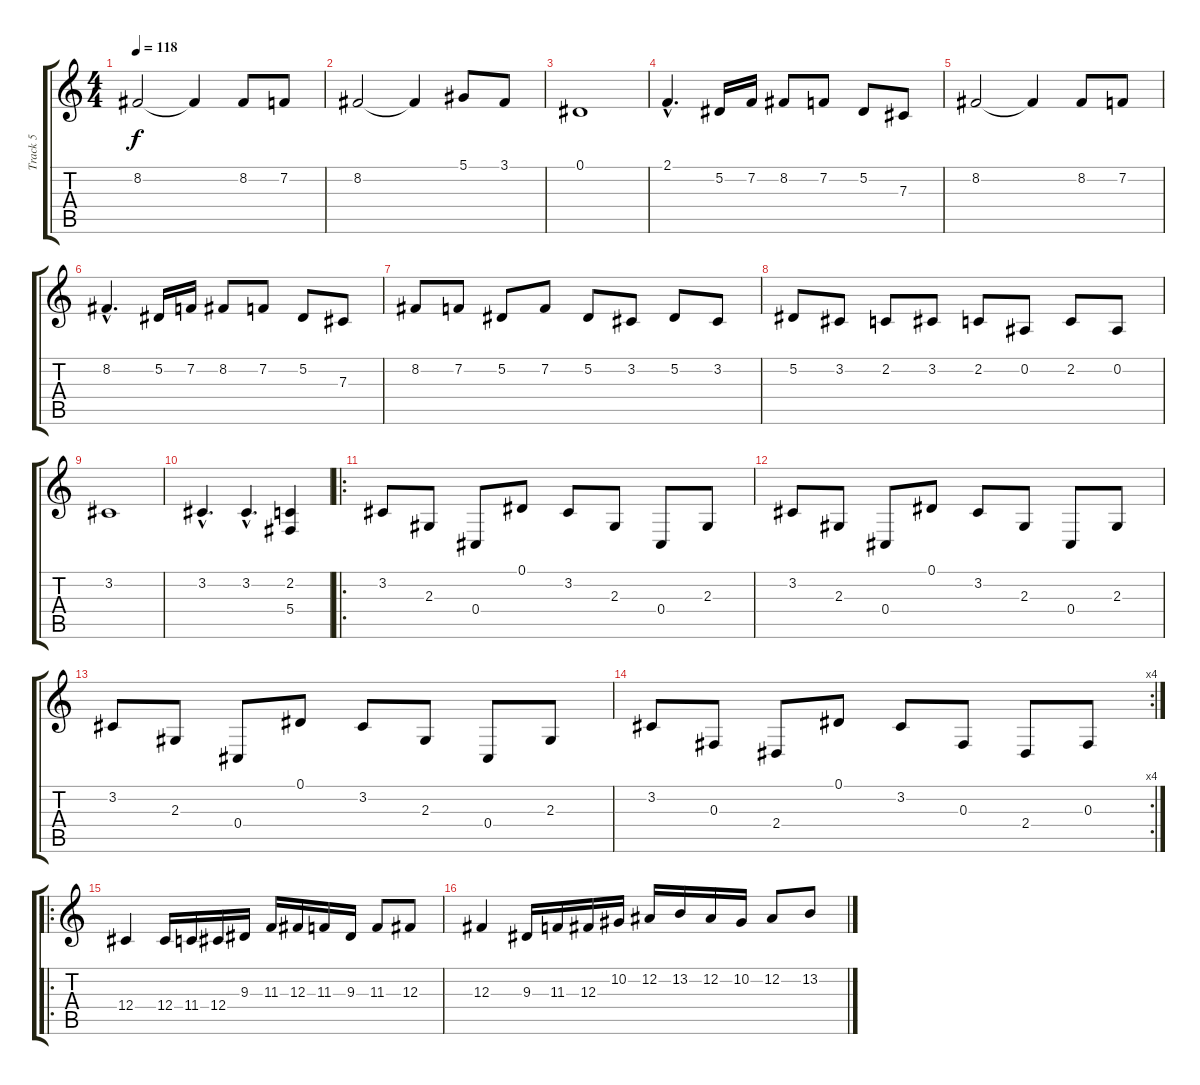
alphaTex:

\track ("Track 5" "Track 5") {instrument seashore}
\staff {score tabs}
\tuning (Eb4 Bb3 Gb3 Db3 Ab2 Eb2) {hide}
\ts (4 4)
\tempo 118
\clef g2
\ks c
8.2.2{dy f} 8.2{t}.4 8.2.8 7.2.8 |
8.2.2 8.2{t}.4 5.1.8 3.1.8 |
0.1.1 |
2.1{hac}.4{d} 5.2.16 7.2.16 8.2.8 7.2.8 5.2.8 7.3.8 |
8.2.2 8.2{t}.4 8.2.8 7.2.8 |
8.2{hac}.4{d} 5.2.16 7.2.16 8.2.8 7.2.8 5.2.8 7.3.8 |
8.2.8 7.2.8 5.2.8 7.2.8 5.2.8 3.2.8 5.2.8 3.2.8 |
5.2.8 3.2.8 2.2.8 3.2.8 2.2.8 0.2.8 2.2.8 0.2.8 |
3.2.1 |
3.2{hac}.4{d} 3.2{hac}.4{d} (2.2 5.4).4 |
\ro
3.2.8{balance 0 instrument lead1square} 2.3.8{balance 2} 0.4.8{balance 4} 0.1.8{balance 6} 3.2.8{balance 8} 2.3.8{balance 10} 0.4.8{balance 12} 2.3.8{balance 14} |
3.2.8{balance 16} 2.3.8{balance 14} 0.4.8{balance 12} 0.1.8{balance 10} 3.2.8{balance 8} 2.3.8{balance 6} 0.4.8{balance 4} 2.3.8{balance 2} |
3.2.8{balance 0} 2.3.8{balance 2} 0.4.8{balance 4} 0.1.8{balance 6} 3.2.8{balance 8} 2.3.8{balance 10} 0.4.8{balance 12} 2.3.8{balance 14} |
\rc 4
3.2.8{balance 16} 0.3.8{balance 14} 2.4.8{balance 12} 0.1.8{balance 10} 3.2.8{balance 8} 0.3.8{balance 6} 2.4.8{balance 4} 0.3.8{balance 2} |
\ro
12.4.4{balance 8 instrument lead1square} 12.4.16 11.4.16 12.4.16 9.3.16 11.3.16 12.3.16 11.3.16 9.3.16 11.3.8 12.3.8 |
12.3.4 9.3.16 11.3.16 12.3.16 10.2.16 12.2.16 13.2.16 12.2.16 10.2.16 12.2.8 13.2.8
